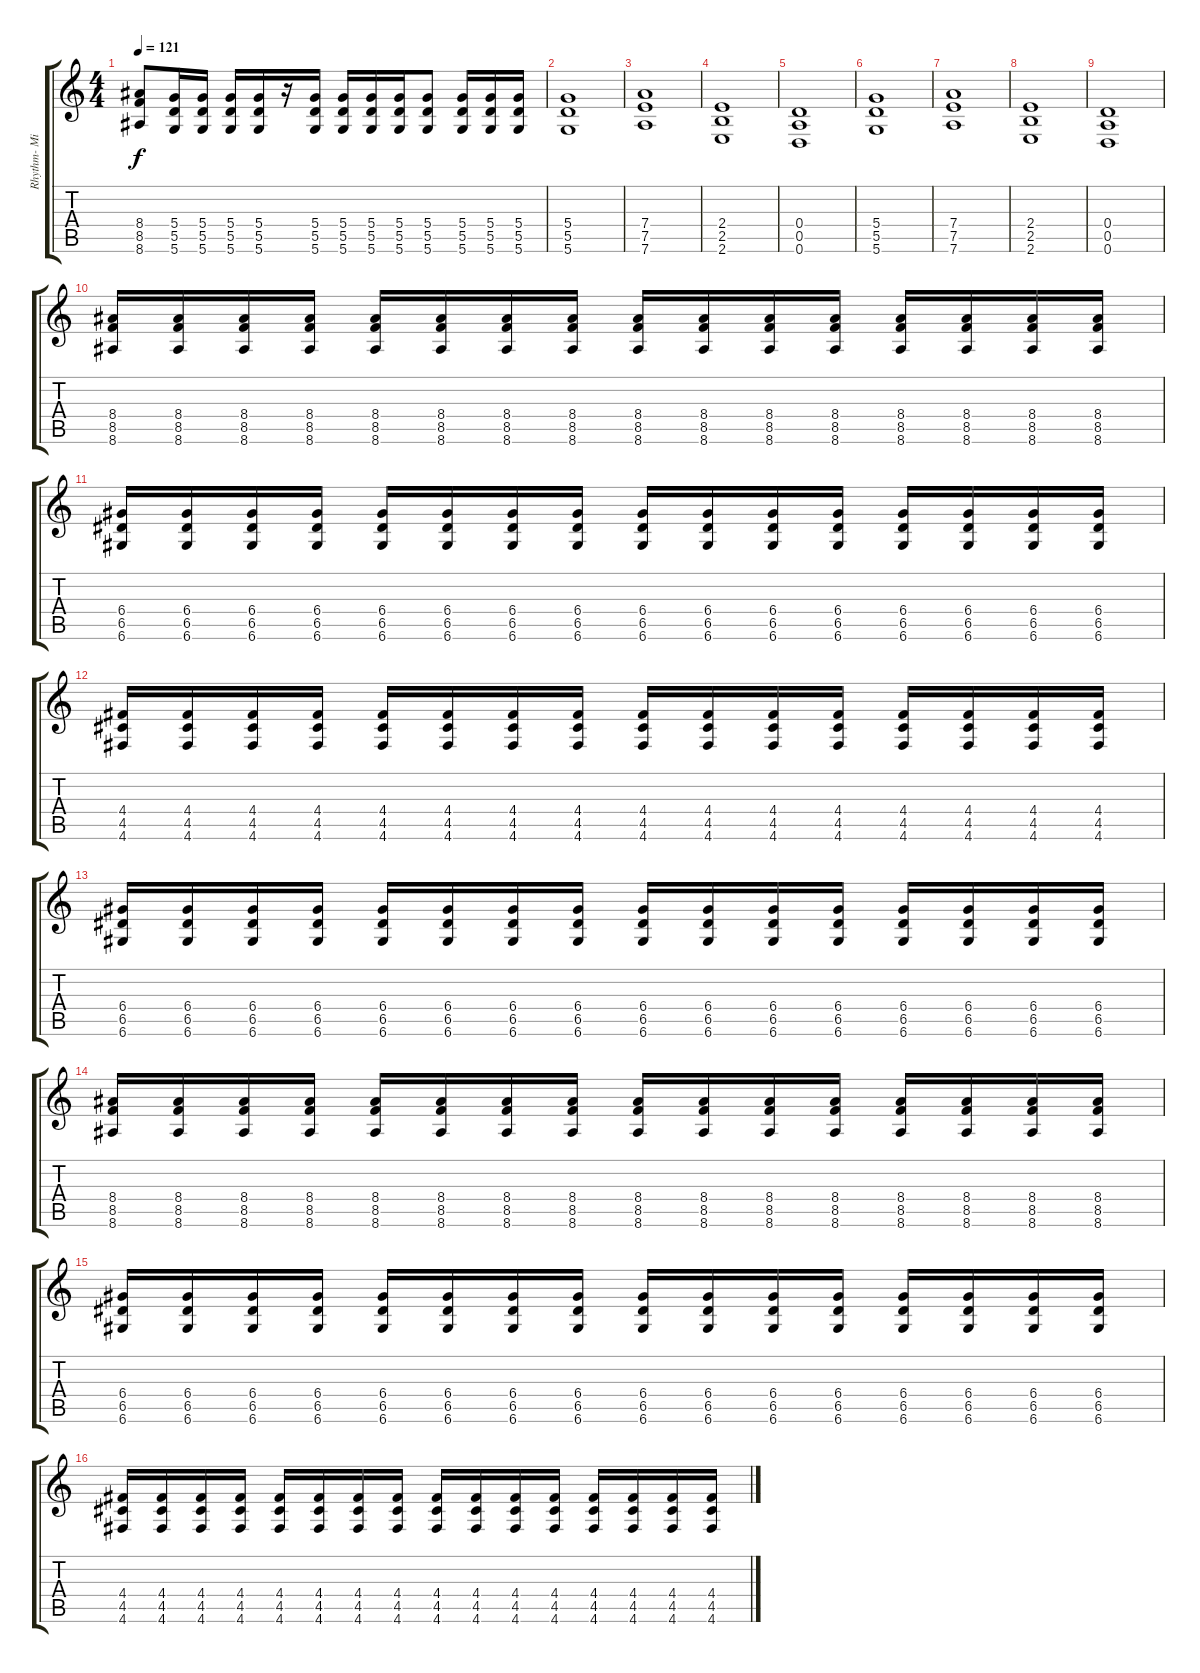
\track ("Rhythm- Mike" "Rhythm- Mi") {instrument distortionguitar}
\staff {score tabs}
\tuning (E4 B3 G3 D3 A2 D2) {hide}
\ts (4 4)
\tempo 121
\clef g2
\ks c
(8.4 8.5 8.6).8{dy f} (5.4 5.5 5.6).16 (5.4 5.5 5.6).16 (5.4 5.5 5.6).16 (5.4 5.5 5.6).16 r.16 (5.4 5.5 5.6).16 (5.4 5.5 5.6).16 (5.4 5.5 5.6).16 (5.4 5.5 5.6).16 (5.4 5.5 5.6).8 (5.4 5.5 5.6).16 (5.4 5.5 5.6).16 (5.4 5.5 5.6).16 |
(5.4 5.5 5.6).1 |
(7.4 7.5 7.6).1 |
(2.4 2.5 2.6).1 |
(0.4 0.5 0.6).1 |
(5.4 5.5 5.6).1 |
(7.4 7.5 7.6).1 |
(2.4 2.5 2.6).1 |
(0.4 0.5 0.6).1 |
(8.4 8.5 8.6).16 (8.4 8.5 8.6).16 (8.4 8.5 8.6).16 (8.4 8.5 8.6).16 (8.4 8.5 8.6).16 (8.4 8.5 8.6).16 (8.4 8.5 8.6).16 (8.4 8.5 8.6).16 (8.4 8.5 8.6).16 (8.4 8.5 8.6).16 (8.4 8.5 8.6).16 (8.4 8.5 8.6).16 (8.4 8.5 8.6).16 (8.4 8.5 8.6).16 (8.4 8.5 8.6).16 (8.4 8.5 8.6).16 |
(6.4 6.5 6.6).16 (6.4 6.5 6.6).16 (6.4 6.5 6.6).16 (6.4 6.5 6.6).16 (6.4 6.5 6.6).16 (6.4 6.5 6.6).16 (6.4 6.5 6.6).16 (6.4 6.5 6.6).16 (6.4 6.5 6.6).16 (6.4 6.5 6.6).16 (6.4 6.5 6.6).16 (6.4 6.5 6.6).16 (6.4 6.5 6.6).16 (6.4 6.5 6.6).16 (6.4 6.5 6.6).16 (6.4 6.5 6.6).16 |
(4.4 4.5 4.6).16 (4.4 4.5 4.6).16 (4.4 4.5 4.6).16 (4.4 4.5 4.6).16 (4.4 4.5 4.6).16 (4.4 4.5 4.6).16 (4.4 4.5 4.6).16 (4.4 4.5 4.6).16 (4.4 4.5 4.6).16 (4.4 4.5 4.6).16 (4.4 4.5 4.6).16 (4.4 4.5 4.6).16 (4.4 4.5 4.6).16 (4.4 4.5 4.6).16 (4.4 4.5 4.6).16 (4.4 4.5 4.6).16 |
(6.4 6.5 6.6).16 (6.4 6.5 6.6).16 (6.4 6.5 6.6).16 (6.4 6.5 6.6).16 (6.4 6.5 6.6).16 (6.4 6.5 6.6).16 (6.4 6.5 6.6).16 (6.4 6.5 6.6).16 (6.4 6.5 6.6).16 (6.4 6.5 6.6).16 (6.4 6.5 6.6).16 (6.4 6.5 6.6).16 (6.4 6.5 6.6).16 (6.4 6.5 6.6).16 (6.4 6.5 6.6).16 (6.4 6.5 6.6).16 |
(8.4 8.5 8.6).16 (8.4 8.5 8.6).16 (8.4 8.5 8.6).16 (8.4 8.5 8.6).16 (8.4 8.5 8.6).16 (8.4 8.5 8.6).16 (8.4 8.5 8.6).16 (8.4 8.5 8.6).16 (8.4 8.5 8.6).16 (8.4 8.5 8.6).16 (8.4 8.5 8.6).16 (8.4 8.5 8.6).16 (8.4 8.5 8.6).16 (8.4 8.5 8.6).16 (8.4 8.5 8.6).16 (8.4 8.5 8.6).16 |
(6.4 6.5 6.6).16 (6.4 6.5 6.6).16 (6.4 6.5 6.6).16 (6.4 6.5 6.6).16 (6.4 6.5 6.6).16 (6.4 6.5 6.6).16 (6.4 6.5 6.6).16 (6.4 6.5 6.6).16 (6.4 6.5 6.6).16 (6.4 6.5 6.6).16 (6.4 6.5 6.6).16 (6.4 6.5 6.6).16 (6.4 6.5 6.6).16 (6.4 6.5 6.6).16 (6.4 6.5 6.6).16 (6.4 6.5 6.6).16 |
(4.4 4.5 4.6).16 (4.4 4.5 4.6).16 (4.4 4.5 4.6).16 (4.4 4.5 4.6).16 (4.4 4.5 4.6).16 (4.4 4.5 4.6).16 (4.4 4.5 4.6).16 (4.4 4.5 4.6).16 (4.4 4.5 4.6).16 (4.4 4.5 4.6).16 (4.4 4.5 4.6).16 (4.4 4.5 4.6).16 (4.4 4.5 4.6).16 (4.4 4.5 4.6).16 (4.4 4.5 4.6).16 (4.4 4.5 4.6).16
